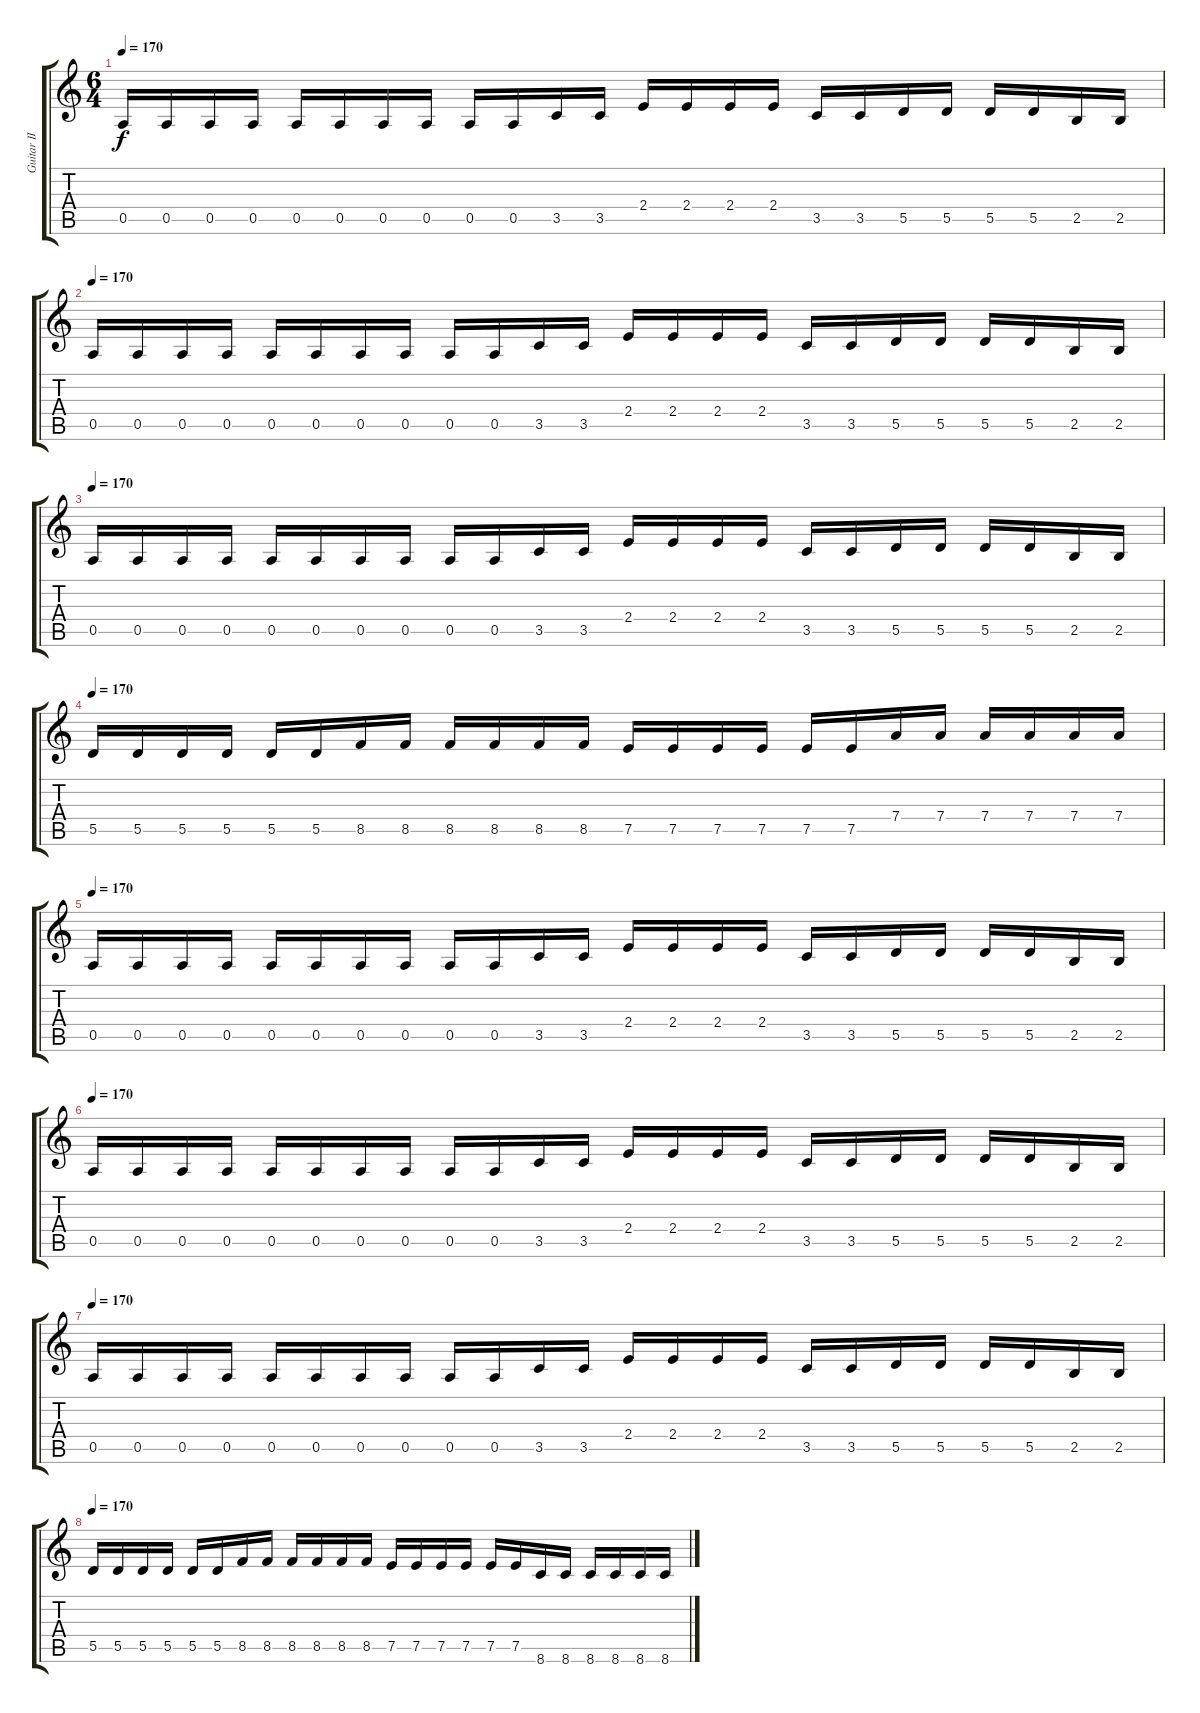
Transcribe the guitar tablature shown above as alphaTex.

\track ("Guitar II" "Guitar II") {instrument distortionguitar}
\staff {score tabs}
\tuning (E4 B3 G3 D3 A2 E2) {hide}
\ts (6 4)
\tempo 170
\clef g2
\ks c
0.5.16{dy f} 0.5.16 0.5.16 0.5.16 0.5.16 0.5.16 0.5.16 0.5.16 0.5.16 0.5.16 3.5.16 3.5.16 2.4.16 2.4.16 2.4.16 2.4.16 3.5.16 3.5.16 5.5.16 5.5.16 5.5.16 5.5.16 2.5.16 2.5.16 |
\tempo 170
0.5.16 0.5.16 0.5.16 0.5.16 0.5.16 0.5.16 0.5.16 0.5.16 0.5.16 0.5.16 3.5.16 3.5.16 2.4.16 2.4.16 2.4.16 2.4.16 3.5.16 3.5.16 5.5.16 5.5.16 5.5.16 5.5.16 2.5.16 2.5.16 |
\tempo 170
0.5.16 0.5.16 0.5.16 0.5.16 0.5.16 0.5.16 0.5.16 0.5.16 0.5.16 0.5.16 3.5.16 3.5.16 2.4.16 2.4.16 2.4.16 2.4.16 3.5.16 3.5.16 5.5.16 5.5.16 5.5.16 5.5.16 2.5.16 2.5.16 |
\tempo 170
5.5.16 5.5.16 5.5.16 5.5.16 5.5.16 5.5.16 8.5.16 8.5.16 8.5.16 8.5.16 8.5.16 8.5.16 7.5.16 7.5.16 7.5.16 7.5.16 7.5.16 7.5.16 7.4.16 7.4.16 7.4.16 7.4.16 7.4.16 7.4.16 |
\tempo 170
0.5.16 0.5.16 0.5.16 0.5.16 0.5.16 0.5.16 0.5.16 0.5.16 0.5.16 0.5.16 3.5.16 3.5.16 2.4.16 2.4.16 2.4.16 2.4.16 3.5.16 3.5.16 5.5.16 5.5.16 5.5.16 5.5.16 2.5.16 2.5.16 |
\tempo 170
0.5.16 0.5.16 0.5.16 0.5.16 0.5.16 0.5.16 0.5.16 0.5.16 0.5.16 0.5.16 3.5.16 3.5.16 2.4.16 2.4.16 2.4.16 2.4.16 3.5.16 3.5.16 5.5.16 5.5.16 5.5.16 5.5.16 2.5.16 2.5.16 |
\tempo 170
0.5.16 0.5.16 0.5.16 0.5.16 0.5.16 0.5.16 0.5.16 0.5.16 0.5.16 0.5.16 3.5.16 3.5.16 2.4.16 2.4.16 2.4.16 2.4.16 3.5.16 3.5.16 5.5.16 5.5.16 5.5.16 5.5.16 2.5.16 2.5.16 |
\tempo 170
5.5.16 5.5.16 5.5.16 5.5.16 5.5.16 5.5.16 8.5.16 8.5.16 8.5.16 8.5.16 8.5.16 8.5.16 7.5.16 7.5.16 7.5.16 7.5.16 7.5.16 7.5.16 8.6.16 8.6.16 8.6.16 8.6.16 8.6.16 8.6.16
